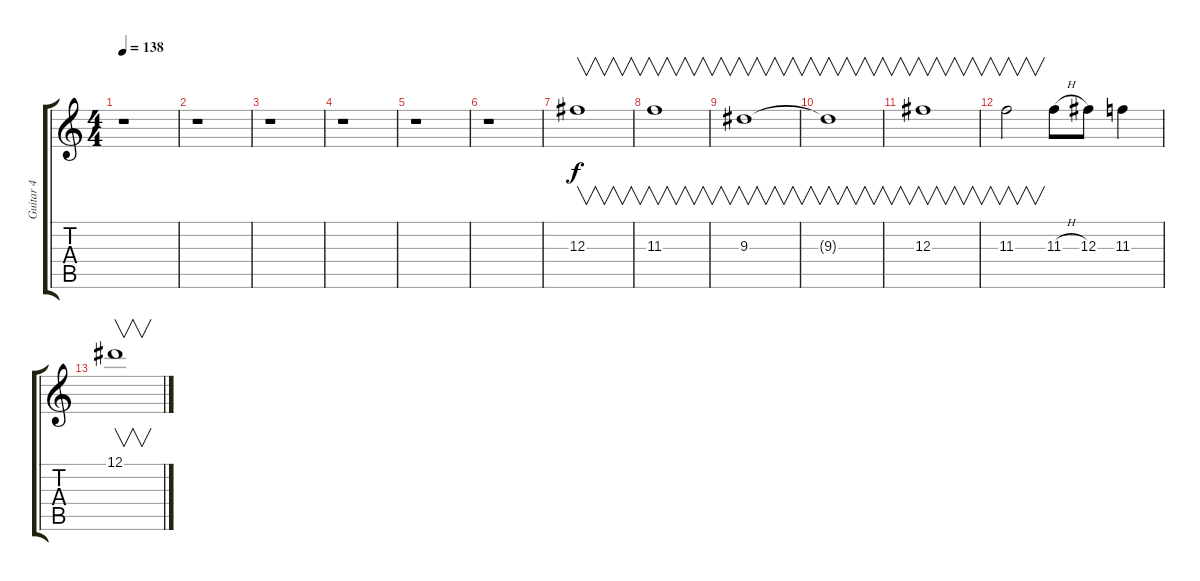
\track ("Guitar 4" "Guitar 4") {instrument distortionguitar}
\staff {score tabs}
\tuning (Eb4 Bb3 Gb3 Db3 Ab2 Eb2) {hide}
\ts (4 4)
\tempo 138
\clef g2
\ks c
r.1{dy f} |
r.1 |
r.1 |
r.1 |
r.1 |
r.1 |
12.3.1{v} |
11.3.1{v} |
9.3.1{v} |
9.3{t}.1{v} |
12.3.1{v} |
11.3.2{v} 11.3{h}.8 12.3.8 11.3.4 |
12.1.1{v}
